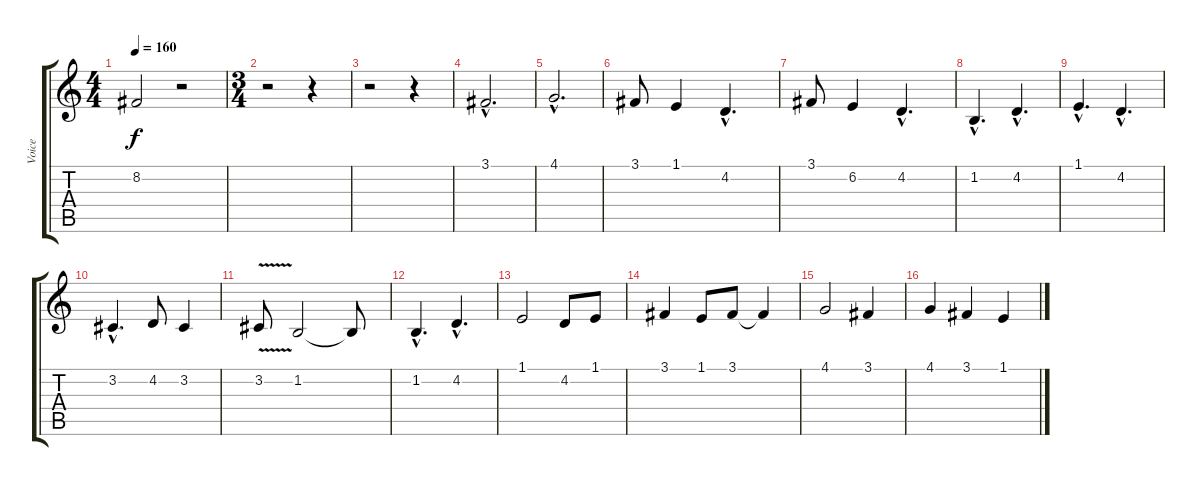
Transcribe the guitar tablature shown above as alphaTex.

\track ("Voice" "Voice") {instrument clarinet}
\staff {score tabs}
\tuning (Eb4 Bb3 Gb3 Db3 Ab2 Eb2) {hide}
\ts (4 4)
\tempo 160
\clef g2
\ks c
8.2{t}.2{dy f} r.2 |
\ts (3 4)
r.2 r.4 |
r.2 r.4 |
3.1{hac}.2{d} |
4.1{hac}.2{d} |
3.1.8 1.1.4 4.2{hac}.4{d} |
3.1.8 6.2.4 4.2{hac}.4{d} |
1.2{hac}.4{d} 4.2{hac}.4{d} |
1.1{hac}.4{d} 4.2{hac}.4{d} |
3.2{hac}.4{d} 4.2.8 3.2.4 |
3.2{v}.8 1.2.2 1.2{t}.8 |
1.2{hac}.4{d} 4.2{hac}.4{d} |
1.1.2 4.2.8 1.1.8 |
3.1.4 1.1.8 3.1.8 3.1{t}.4 |
4.1.2 3.1.4 |
4.1.4 3.1.4 1.1.4
